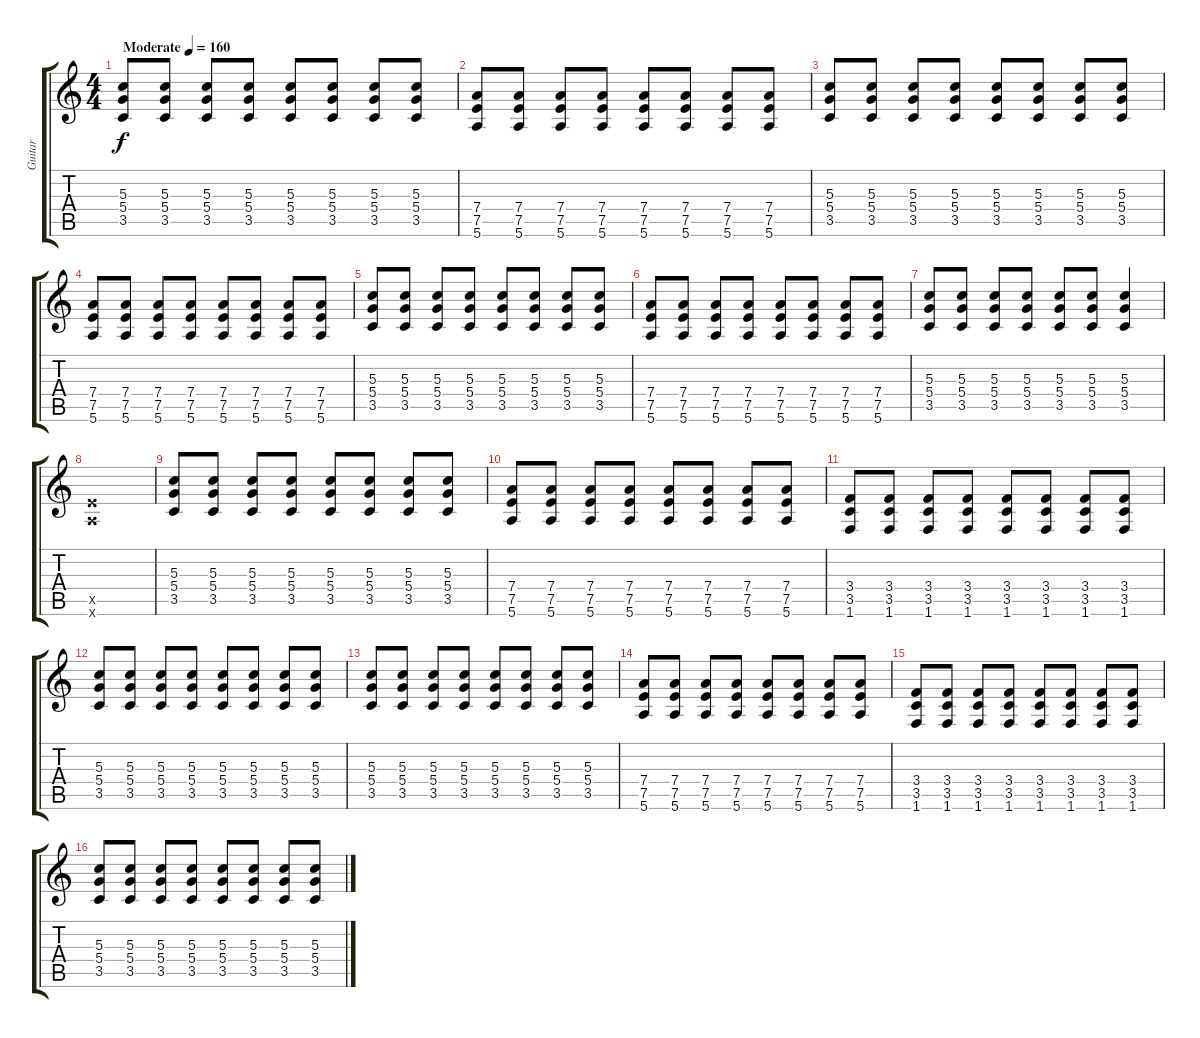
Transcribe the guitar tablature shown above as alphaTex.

\track ("Guitar" "Guitar") {instrument overdrivenguitar}
\staff {score tabs}
\tuning (E4 B3 G3 D3 A2 E2) {hide}
\ts (4 4)
\tempo (160 "Moderate")
\clef g2
\ks c
(5.3 5.4 3.5).8{dy f instrument overdrivenguitar} (5.3 5.4 3.5).8 (5.3 5.4 3.5).8 (5.3 5.4 3.5).8 (5.3 5.4 3.5).8 (5.3 5.4 3.5).8 (5.3 5.4 3.5).8 (5.3 5.4 3.5).8 |
(7.4 7.5 5.6).8 (7.4 7.5 5.6).8 (7.4 7.5 5.6).8 (7.4 7.5 5.6).8 (7.4 7.5 5.6).8 (7.4 7.5 5.6).8 (7.4 7.5 5.6).8 (7.4 7.5 5.6).8 |
(5.3 5.4 3.5).8 (5.3 5.4 3.5).8 (5.3 5.4 3.5).8 (5.3 5.4 3.5).8 (5.3 5.4 3.5).8 (5.3 5.4 3.5).8 (5.3 5.4 3.5).8 (5.3 5.4 3.5).8 |
(7.4 7.5 5.6).8 (7.4 7.5 5.6).8 (7.4 7.5 5.6).8 (7.4 7.5 5.6).8 (7.4 7.5 5.6).8 (7.4 7.5 5.6).8 (7.4 7.5 5.6).8 (7.4 7.5 5.6).8 |
(5.3 5.4 3.5).8 (5.3 5.4 3.5).8 (5.3 5.4 3.5).8 (5.3 5.4 3.5).8 (5.3 5.4 3.5).8 (5.3 5.4 3.5).8 (5.3 5.4 3.5).8 (5.3 5.4 3.5).8 |
(7.4 7.5 5.6).8 (7.4 7.5 5.6).8 (7.4 7.5 5.6).8 (7.4 7.5 5.6).8 (7.4 7.5 5.6).8 (7.4 7.5 5.6).8 (7.4 7.5 5.6).8 (7.4 7.5 5.6).8 |
(5.3 5.4 3.5).8 (5.3 5.4 3.5).8 (5.3 5.4 3.5).8 (5.3 5.4 3.5).8 (5.3 5.4 3.5).8 (5.3 5.4 3.5).8 (5.3 5.4 3.5).4 |
(7.5{x} 5.6{x}).1 |
(5.3 5.4 3.5).8 (5.3 5.4 3.5).8 (5.3 5.4 3.5).8 (5.3 5.4 3.5).8 (5.3 5.4 3.5).8 (5.3 5.4 3.5).8 (5.3 5.4 3.5).8 (5.3 5.4 3.5).8 |
(7.4 7.5 5.6).8 (7.4 7.5 5.6).8 (7.4 7.5 5.6).8 (7.4 7.5 5.6).8 (7.4 7.5 5.6).8 (7.4 7.5 5.6).8 (7.4 7.5 5.6).8 (7.4 7.5 5.6).8 |
(3.4 3.5 1.6).8 (3.4 3.5 1.6).8 (3.4 3.5 1.6).8 (3.4 3.5 1.6).8 (3.4 3.5 1.6).8 (3.4 3.5 1.6).8 (3.4 3.5 1.6).8 (3.4 3.5 1.6).8 |
(5.3 5.4 3.5).8 (5.3 5.4 3.5).8 (5.3 5.4 3.5).8 (5.3 5.4 3.5).8 (5.3 5.4 3.5).8 (5.3 5.4 3.5).8 (5.3 5.4 3.5).8 (5.3 5.4 3.5).8 |
(5.3 5.4 3.5).8 (5.3 5.4 3.5).8 (5.3 5.4 3.5).8 (5.3 5.4 3.5).8 (5.3 5.4 3.5).8 (5.3 5.4 3.5).8 (5.3 5.4 3.5).8 (5.3 5.4 3.5).8 |
(7.4 7.5 5.6).8 (7.4 7.5 5.6).8 (7.4 7.5 5.6).8 (7.4 7.5 5.6).8 (7.4 7.5 5.6).8 (7.4 7.5 5.6).8 (7.4 7.5 5.6).8 (7.4 7.5 5.6).8 |
(3.4 3.5 1.6).8 (3.4 3.5 1.6).8 (3.4 3.5 1.6).8 (3.4 3.5 1.6).8 (3.4 3.5 1.6).8 (3.4 3.5 1.6).8 (3.4 3.5 1.6).8 (3.4 3.5 1.6).8 |
(5.3 5.4 3.5).8 (5.3 5.4 3.5).8 (5.3 5.4 3.5).8 (5.3 5.4 3.5).8 (5.3 5.4 3.5).8 (5.3 5.4 3.5).8 (5.3 5.4 3.5).8 (5.3 5.4 3.5).8
